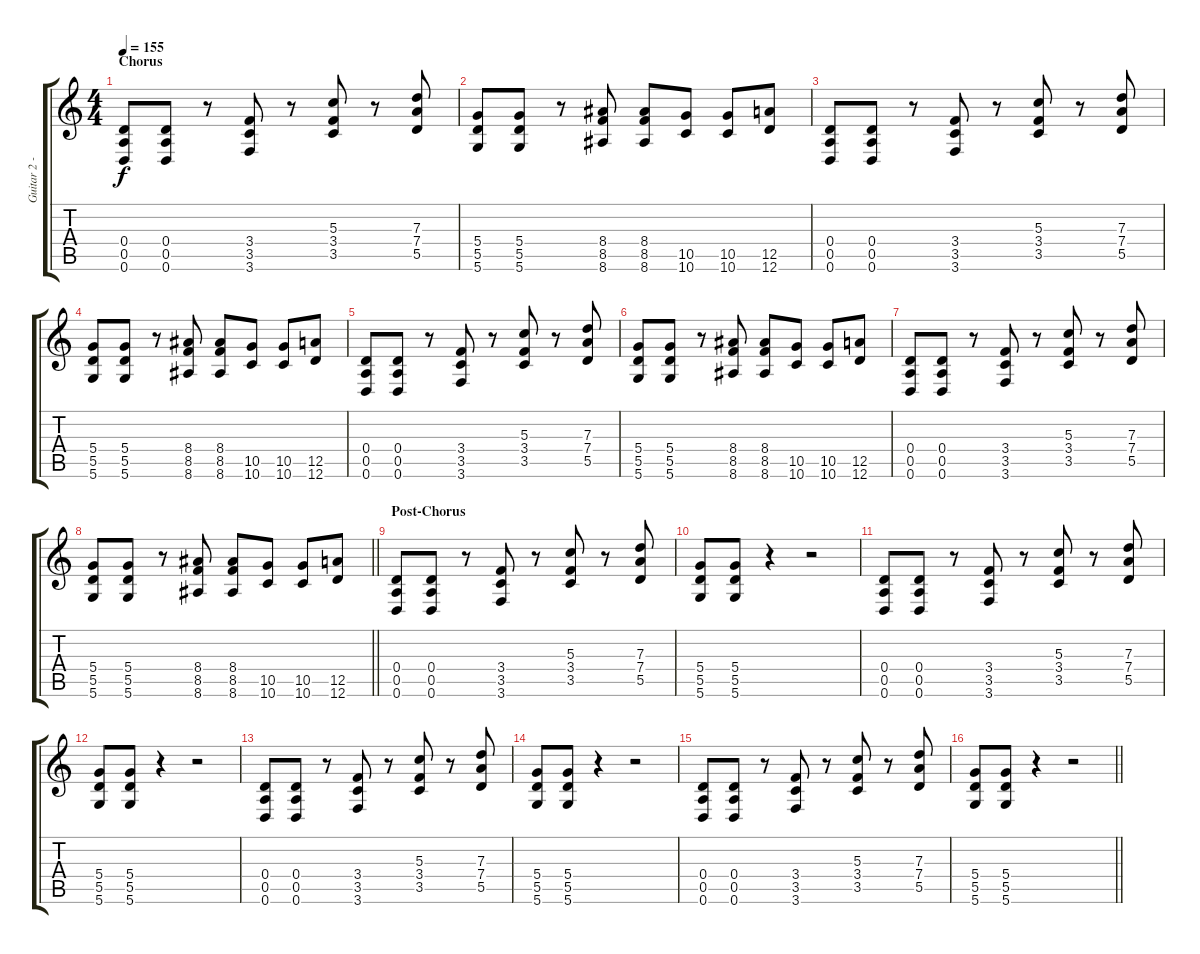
\track ("Guitar 2 - Ryan Peak" "Guitar 2 -") {instrument distortionguitar}
\staff {score tabs}
\tuning (E4 B3 G3 D3 A2 D2) {hide}
\ts (4 4)
\section ("" "Chorus")
\tempo 155
\clef g2
\ks c
(0.4 0.5 0.6).8{dy f} (0.4 0.5 0.6).8 r.8 (3.4 3.5 3.6).8 r.8 (5.3 3.4 3.5).8 r.8 (7.3 7.4 5.5).8 |
(5.4 5.5 5.6).8 (5.4 5.5 5.6).8 r.8 (8.4 8.5 8.6).8 (8.4 8.5 8.6).8 (10.5 10.6).8 (10.5 10.6).8 (12.5 12.6).8 |
(0.4 0.5 0.6).8 (0.4 0.5 0.6).8 r.8 (3.4 3.5 3.6).8 r.8 (5.3 3.4 3.5).8 r.8 (7.3 7.4 5.5).8 |
(5.4 5.5 5.6).8 (5.4 5.5 5.6).8 r.8 (8.4 8.5 8.6).8 (8.4 8.5 8.6).8 (10.5 10.6).8 (10.5 10.6).8 (12.5 12.6).8 |
(0.4 0.5 0.6).8 (0.4 0.5 0.6).8 r.8 (3.4 3.5 3.6).8 r.8 (5.3 3.4 3.5).8 r.8 (7.3 7.4 5.5).8 |
(5.4 5.5 5.6).8 (5.4 5.5 5.6).8 r.8 (8.4 8.5 8.6).8 (8.4 8.5 8.6).8 (10.5 10.6).8 (10.5 10.6).8 (12.5 12.6).8 |
(0.4 0.5 0.6).8 (0.4 0.5 0.6).8 r.8 (3.4 3.5 3.6).8 r.8 (5.3 3.4 3.5).8 r.8 (7.3 7.4 5.5).8 |
\barLineRight lightlight
(5.4 5.5 5.6).8 (5.4 5.5 5.6).8 r.8 (8.4 8.5 8.6).8 (8.4 8.5 8.6).8 (10.5 10.6).8 (10.5 10.6).8 (12.5 12.6).8 |
\section ("" "Post-Chorus")
(0.4 0.5 0.6).8 (0.4 0.5 0.6).8 r.8 (3.4 3.5 3.6).8 r.8 (5.3 3.4 3.5).8 r.8 (7.3 7.4 5.5).8 |
(5.4 5.5 5.6).8 (5.4 5.5 5.6).8 r.4 r.2 |
(0.4 0.5 0.6).8 (0.4 0.5 0.6).8 r.8 (3.4 3.5 3.6).8 r.8 (5.3 3.4 3.5).8 r.8 (7.3 7.4 5.5).8 |
(5.4 5.5 5.6).8 (5.4 5.5 5.6).8 r.4 r.2 |
(0.4 0.5 0.6).8 (0.4 0.5 0.6).8 r.8 (3.4 3.5 3.6).8 r.8 (5.3 3.4 3.5).8 r.8 (7.3 7.4 5.5).8 |
(5.4 5.5 5.6).8 (5.4 5.5 5.6).8 r.4 r.2 |
(0.4 0.5 0.6).8 (0.4 0.5 0.6).8 r.8 (3.4 3.5 3.6).8 r.8 (5.3 3.4 3.5).8 r.8 (7.3 7.4 5.5).8 |
\barLineRight lightlight
(5.4 5.5 5.6).8 (5.4 5.5 5.6).8 r.4 r.2
